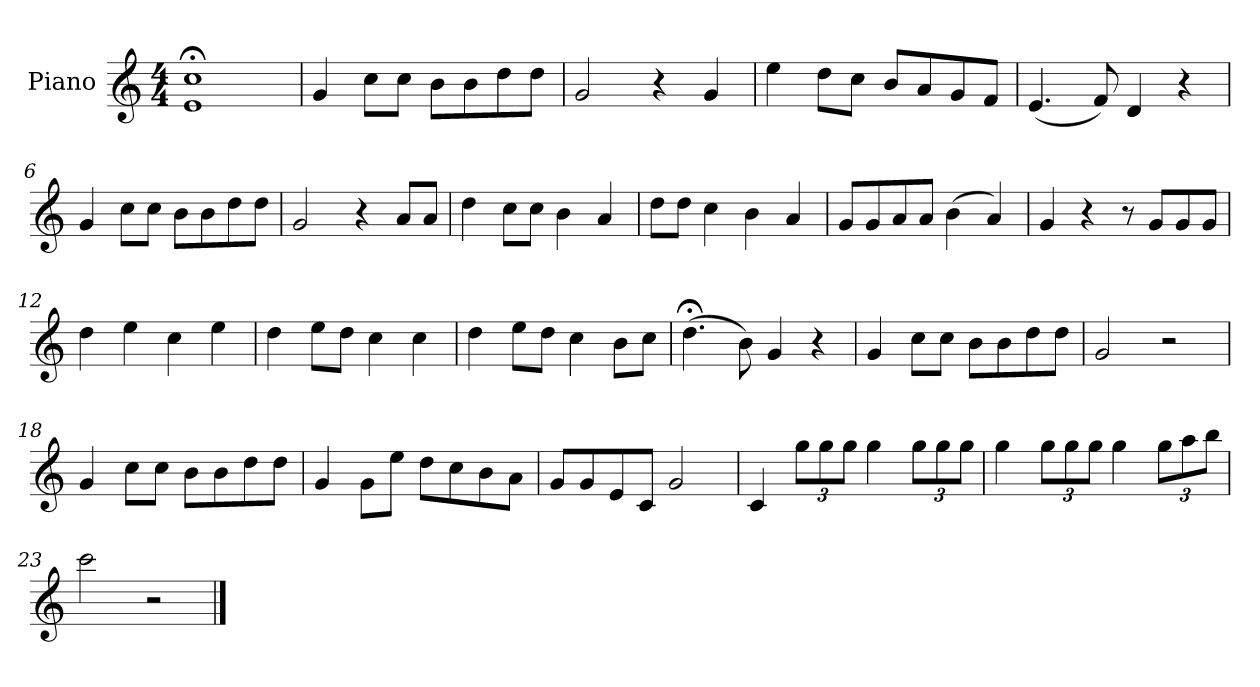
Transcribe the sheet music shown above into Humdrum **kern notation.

**kern
*part1
*staff1
*I"Piano
*I'Pno.
*clefG2
*k[]
*M4/4
=1
1e;< 1cc;<
=2
4g/
8cc\L
8cc\J
8b\L
8b\
8dd\
8dd\J
=3
2g/
4r
4g/
=4
4ee\
8dd\L
8cc\J
8b/L
8a/
8g/
8f/J
=5
(<4.e/
8f/)
4d/
4r
=6
4g/
8cc\L
8cc\J
8b\L
8b\
8dd\
8dd\J
=7
2g/
4r
8a/L
8a/J
=8
4dd\
8cc\L
8cc\J
4b\
4a/
!!LO:LB:g=z
=9
8dd\L
8dd\J
4cc\
4b\
4a/
!!LO:LB:g=z
=10
8g/L
8g/
8a/
8a/J
(>4b\
4a/)
=11
4g/
4r
8r
8g/L
8g/
8g/J
=12
4dd\
4ee\
4cc\
4ee\
=13
4dd\
8ee\L
8dd\J
4cc\
4cc\
=14
4dd\
8ee\L
8dd\J
4cc\
8b\L
8cc\J
=15
(>4.dd;<\
8b\)
4g/
4r
=16
4g/
8cc\L
8cc\J
8b\L
8b\
8dd\
8dd\J
=17
2g/
2r
!!LO:LB:g=z
=18
4g/
8cc\L
8cc\J
8b\L
8b\
8dd\
8dd\J
=19
4g/
8g\L
8ee\J
8dd\L
8cc\
8b\
8a\J
=20
8g/L
8g/
8e/
8c/J
2g/
=21
4c/
*Xbrackettup
12gg\L
12gg\
12gg\J
4gg\
12gg\L
12gg\
12gg\J
=22
4gg\
12gg\L
12gg\
12gg\J
4gg\
12gg\L
12aa\
12bb\J
=23
2ccc\
2r
==
*-
